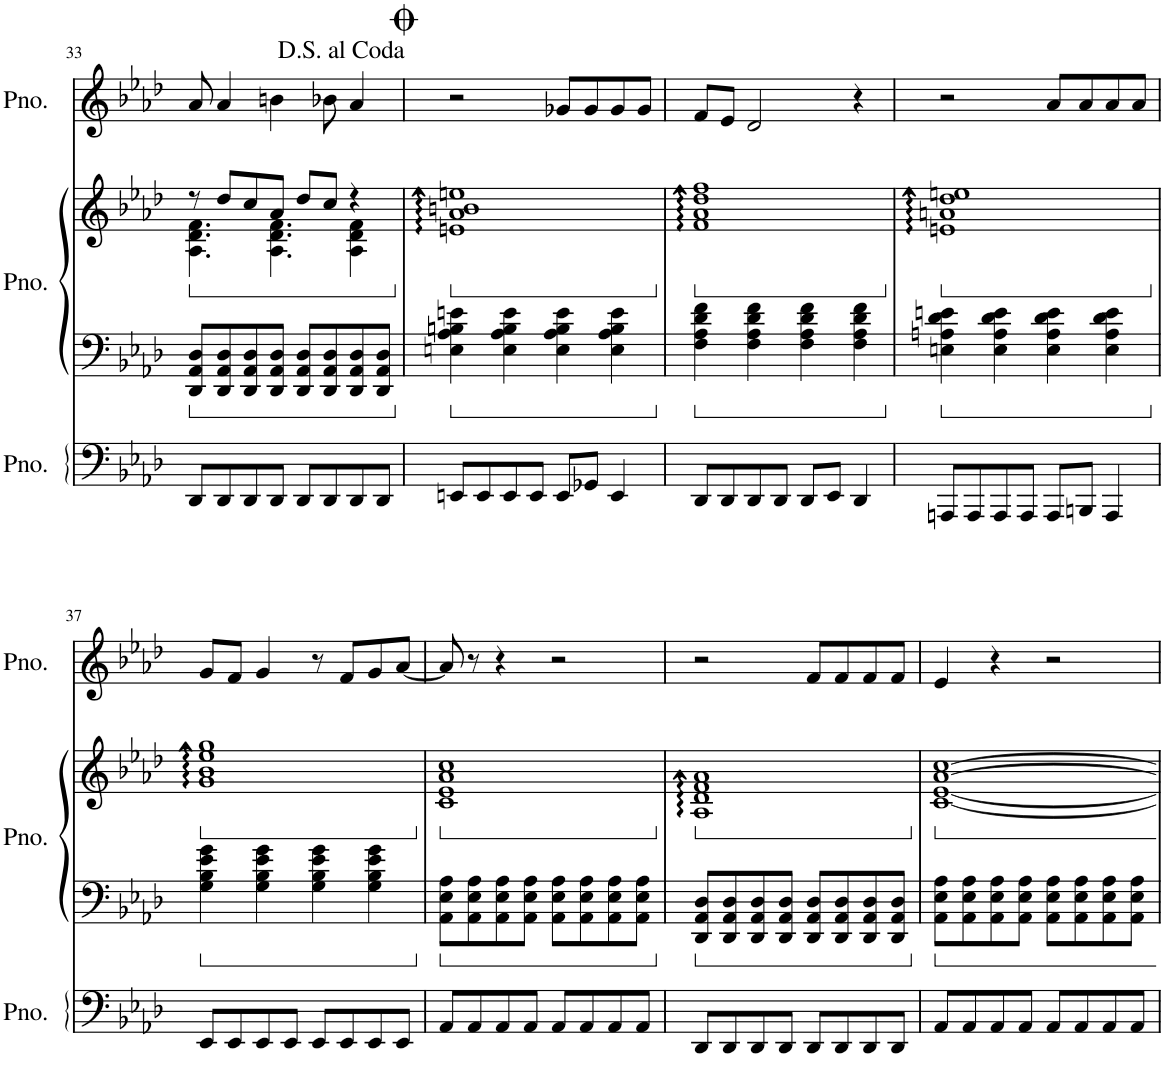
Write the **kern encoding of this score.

**kern	**kern	**kern	**kern
*part3	*part2	*part2	*part1
*staff4	*staff3	*staff2	*staff1
*I"Piano	*I"Piano	*	*I"Piano
*I'Pno.	*I'Pno.	*	*I'Pno.
!!LO:PB:g=z
*clefF4	*clefF4	*clefG2	*clefG2
*k[b-e-a-d-]	*k[b-e-a-d-]	*k[b-e-a-d-]	*k[b-e-a-d-]
*M4/4	*M4/4	*M4/4	*M4/4
*	*	*ped	*
=33	=33	=33	=33
*	*	*^	*
8DD-/L	8DD-/ 8AA-/ 8D-/L	8r	4.A-\ 4.d-\ 4.f\	8a-/
8DD-/	8DD-/ 8AA-/ 8D-/	8dd-/L	.	4a-/
8DD-/	8DD-/ 8AA-/ 8D-/	8cc/	.	.
8DD-/J	8DD-/ 8AA-/ 8D-/J	8a-/J	4.A-\ 4.d-\ 4.f\	4bn\
8DD-/L	8DD-/ 8AA-/ 8D-/L	8dd-/L	.	.
8DD-/	8DD-/ 8AA-/ 8D-/	8cc/J	.	8b-X\
8DD-/	8DD-/ 8AA-/ 8D-/	4r	4A-\ 4d-\ 4f\	4a-/
8DD-/J	8DD-/ 8AA-/ 8D-/J	.	.	.
*	*	*v	*v	*
=34	=34	=34	=34
*	*	*Xped	*
*	*	*ped	*
8EEn/L	4En\ 4A-\ 4Bn\ 4en\	1en 1a- 1bn 1een	2r
8EE/	.	.	.
8EE/	4E\ 4A-\ 4B\ 4e\	.	.
8EE/J	.	.	.
8EE/L	4E\ 4A-\ 4B\ 4e\	.	8g-X/L
8GG-X/J	.	.	8g-/
4EE/	4E\ 4A-\ 4B\ 4e\	.	8g-/
.	.	.	8g-/J
=35	=35	=35	=35
*	*	*Xped	*
*	*	*ped	*
8DD-/L	4F\ 4A-\ 4d-\ 4f\	1f 1a- 1dd- 1ff	8f/L
8DD-/	.	.	8e-/J
8DD-/	4F\ 4A-\ 4d-\ 4f\	.	2d-/
8DD-/J	.	.	.
8DD-/L	4F\ 4A-\ 4d-\ 4f\	.	.
8EE-/J	.	.	.
4DD-/	4F\ 4A-\ 4d-\ 4f\	.	4r
=36	=36	=36	=36
*	*	*Xped	*
*	*	*ped	*
8AAAn/L	4En\ 4An\ 4d-\ 4en\	1en 1an 1dd- 1een	2r
8AAA/	.	.	.
8AAA/	4E\ 4A\ 4d-\ 4e\	.	.
8AAA/J	.	.	.
8AAA/L	4E\ 4A\ 4d-\ 4e\	.	8a-/L
8BBBn/J	.	.	8a-/
4AAA/	4E\ 4A\ 4d-\ 4e\	.	8a-/
.	.	.	8a-/J
!!LO:LB:g=z
=37	=37	=37	=37
*	*	*Xped	*
*	*	*ped	*
8EE-/L	4G\ 4B-\ 4e-\ 4g\	1g 1b- 1ee- 1gg	8g/L
8EE-/	.	.	8f/J
8EE-/	4G\ 4B-\ 4e-\ 4g\	.	4g/
8EE-/J	.	.	.
8EE-/L	4G\ 4B-\ 4e-\ 4g\	.	8r
8EE-/	.	.	8f/L
8EE-/	4G\ 4B-\ 4e-\ 4g\	.	8g/
8EE-/J	.	.	[8a-/J
=38	=38	=38	=38
*	*	*Xped	*
*	*	*ped	*
8AA-/L	8AA-\ 8E-\ 8A-\L	1c 1e- 1a- 1cc	8a-/]
8AA-/	8AA-\ 8E-\ 8A-\	.	8r
8AA-/	8AA-\ 8E-\ 8A-\	.	4r
8AA-/J	8AA-\ 8E-\ 8A-\J	.	.
8AA-/L	8AA-\ 8E-\ 8A-\L	.	2r
8AA-/	8AA-\ 8E-\ 8A-\	.	.
8AA-/	8AA-\ 8E-\ 8A-\	.	.
8AA-/J	8AA-\ 8E-\ 8A-\J	.	.
=39	=39	=39	=39
*	*	*Xped	*
*	*	*ped	*
8DD-/L	8DD-/ 8AA-/ 8D-/L	1A- 1d- 1f 1a-	2r
8DD-/	8DD-/ 8AA-/ 8D-/	.	.
8DD-/	8DD-/ 8AA-/ 8D-/	.	.
8DD-/J	8DD-/ 8AA-/ 8D-/J	.	.
8DD-/L	8DD-/ 8AA-/ 8D-/L	.	8f/L
8DD-/	8DD-/ 8AA-/ 8D-/	.	8f/
8DD-/	8DD-/ 8AA-/ 8D-/	.	8f/
8DD-/J	8DD-/ 8AA-/ 8D-/J	.	8f/J
=40	=40	=40	=40
*	*	*Xped	*
8AA-/L	8AA-\ 8E-\ 8A-\L	[1c [1e- [1a- [1cc	4e-/
8AA-/	8AA-\ 8E-\ 8A-\	.	.
8AA-/	8AA-\ 8E-\ 8A-\	.	4r
8AA-/J	8AA-\ 8E-\ 8A-\J	.	.
8AA-/L	8AA-\ 8E-\ 8A-\L	.	2r
8AA-/	8AA-\ 8E-\ 8A-\	.	.
8AA-/	8AA-\ 8E-\ 8A-\	.	.
8AA-/J	8AA-\ 8E-\ 8A-\J	.	.
=	=	=	=
*-	*-	*-	*-
